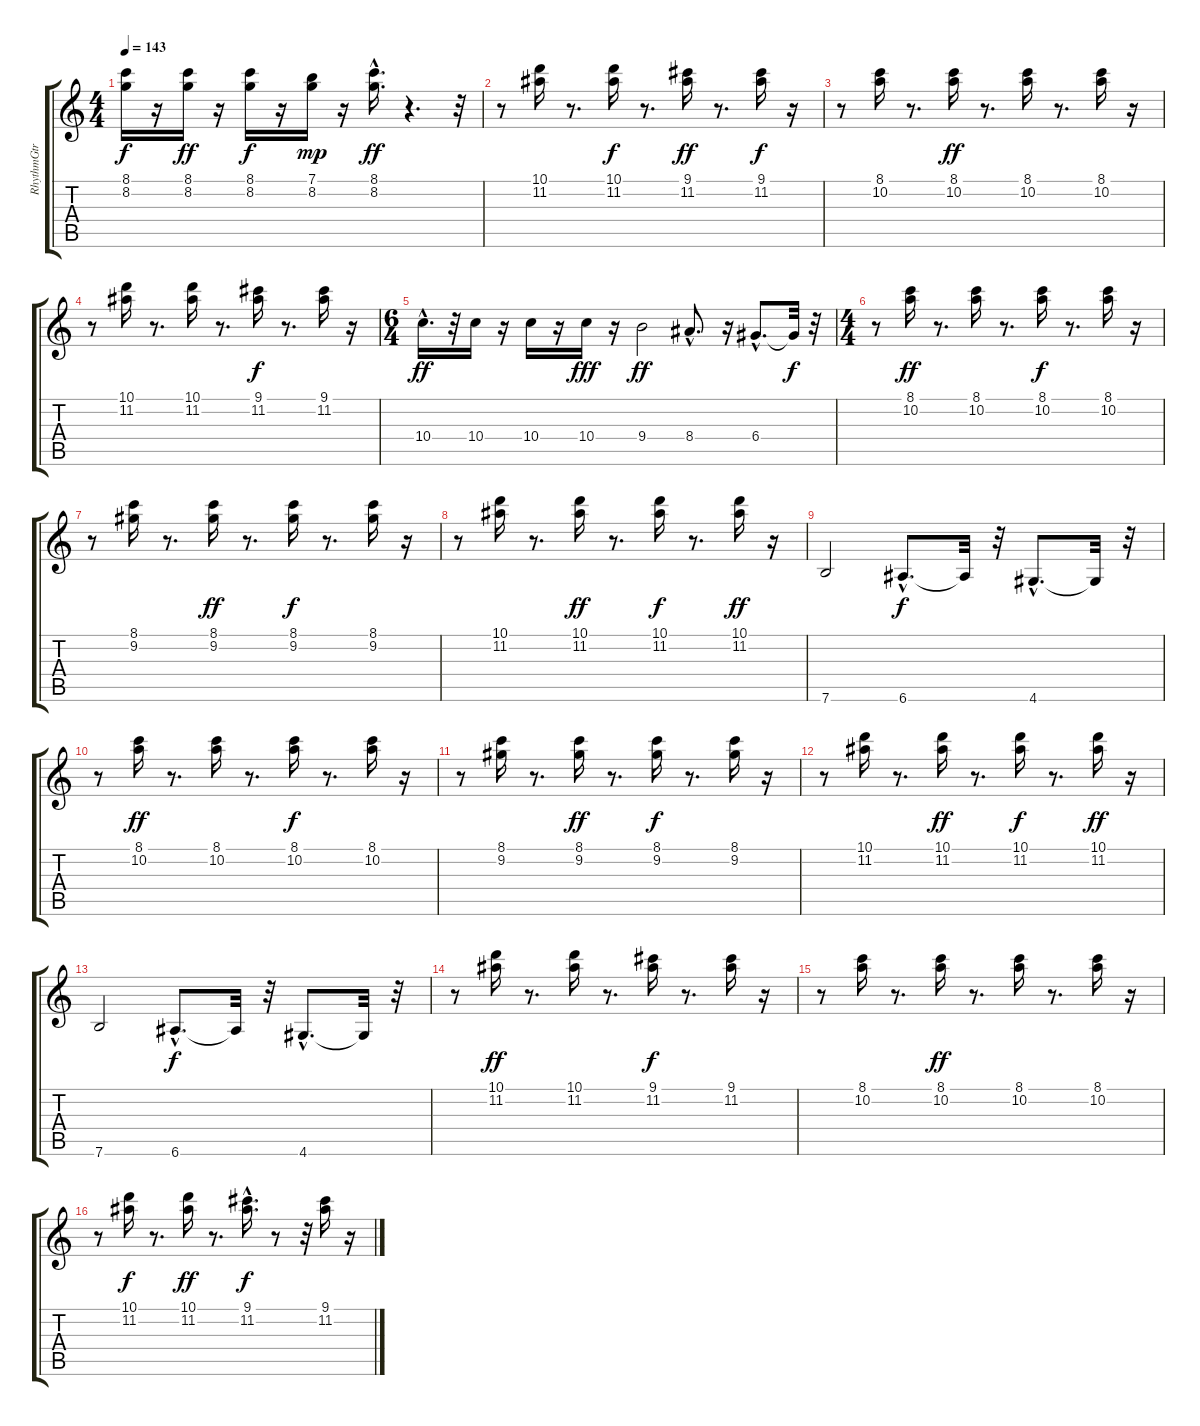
\track ("RhythmGtr" "RhythmGtr") {instrument electricguitarclean}
\staff {score tabs}
\tuning (E4 B3 G3 D3 A2 E2) {hide}
\ts (4 4)
\tempo 143
\clef g2
\ks c
(8.1 8.2).16{dy f} r.16 (8.1 8.2).16{dy ff} r.16 (8.1 8.2).16{dy f} r.16 (7.1 8.2).16{dy mp} r.16 (8.1{hac} 8.2).16{d dy ff} r.4{d} r.32 |
r.8 (10.1 11.2).16 r.8{d} (10.1 11.2).16{dy f} r.8{d} (9.1 11.2).16{dy ff} r.8{d} (9.1 11.2).16{dy f} r.16 |
r.8 (8.1 10.2).16 r.8{d} (8.1 10.2).16{dy ff} r.8{d} (8.1 10.2).16 r.8{d} (8.1 10.2).16 r.16 |
r.8 (10.1 11.2).16 r.8{d} (10.1 11.2).16 r.8{d} (9.1 11.2).16{dy f} r.8{d} (9.1 11.2).16 r.16 |
\ts (6 4)
10.4{hac}.16{d dy ff} r.32 10.4.16 r.16 10.4.16 r.16 10.4.16{dy fff} r.16 9.4.2{dy ff} 8.4{hac}.8{d} r.16 6.4{hac}.8{d} 6.4{t}.32{dy f} r.32 |
\ts (4 4)
r.8 (8.1 10.2).16{dy ff} r.8{d} (8.1 10.2).16 r.8{d} (8.1 10.2).16{dy f} r.8{d} (8.1 10.2).16 r.16 |
r.8 (8.1 9.2).16 r.8{d} (8.1 9.2).16{dy ff} r.8{d} (8.1 9.2).16{dy f} r.8{d} (8.1 9.2).16 r.16 |
r.8 (10.1 11.2).16 r.8{d} (10.1 11.2).16{dy ff} r.8{d} (10.1 11.2).16{dy f} r.8{d} (10.1 11.2).16{dy ff} r.16 |
7.6.2 6.6{hac}.8{d dy f} 6.6{t}.32 r.32 4.6{hac}.8{d} 4.6{t}.32 r.32 |
r.8 (8.1 10.2).16{dy ff} r.8{d} (8.1 10.2).16 r.8{d} (8.1 10.2).16{dy f} r.8{d} (8.1 10.2).16 r.16 |
r.8 (8.1 9.2).16 r.8{d} (8.1 9.2).16{dy ff} r.8{d} (8.1 9.2).16{dy f} r.8{d} (8.1 9.2).16 r.16 |
r.8 (10.1 11.2).16 r.8{d} (10.1 11.2).16{dy ff} r.8{d} (10.1 11.2).16{dy f} r.8{d} (10.1 11.2).16{dy ff} r.16 |
7.6.2 6.6{hac}.8{d dy f} 6.6{t}.32 r.32 4.6{hac}.8{d} 4.6{t}.32 r.32 |
r.8 (10.1 11.2).16{dy ff} r.8{d} (10.1 11.2).16 r.8{d} (9.1 11.2).16{dy f} r.8{d} (9.1 11.2).16 r.16 |
r.8 (8.1 10.2).16 r.8{d} (8.1 10.2).16{dy ff} r.8{d} (8.1 10.2).16 r.8{d} (8.1 10.2).16 r.16 |
r.8 (10.1 11.2).16{dy f} r.8{d} (10.1 11.2).16{dy ff} r.8{d} (9.1{hac} 11.2{hac}).16{d dy f} r.8 r.32 (9.1 11.2).16 r.16
